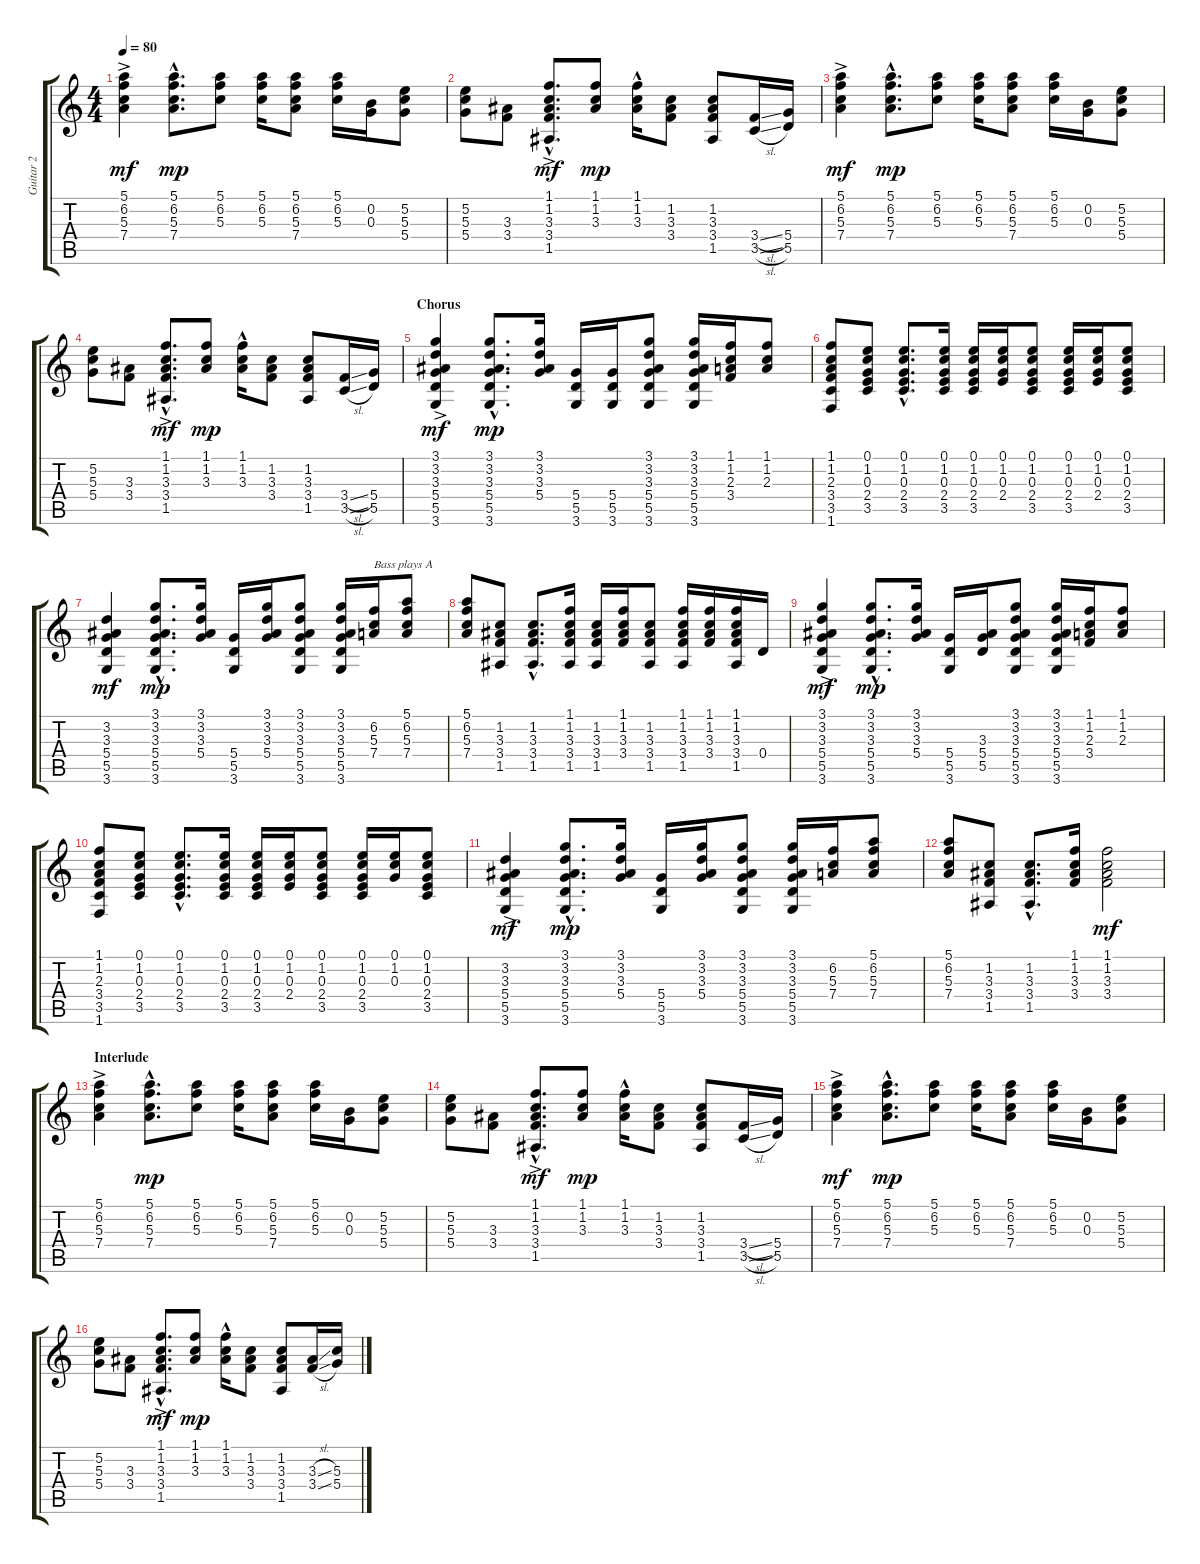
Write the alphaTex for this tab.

\track ("Guitar 2" "Guitar 2") {instrument electricguitarclean}
\staff {score tabs}
\tuning (E4 B3 G3 D3 A2 E2) {hide}
\ts (4 4)
\tempo 80
\clef g2
\ks c
(5.1{ac} 6.2{ac} 5.3{ac} 7.4{ac}).4{dy mf} (5.1{hac} 6.2{hac} 5.3{hac} 7.4{hac}).8{d dy mp} (5.1 6.2 5.3).8 (5.1 6.2 5.3).16 (5.1 6.2 5.3 7.4).8 (5.1 6.2 5.3).16 (0.2 0.3).16 (5.2 5.3 5.4).8 |
(5.2 5.3 5.4).8 (3.3 3.4).8 (1.1{hac} 1.2{hac} 3.3{hac} 3.4{hac} 1.5{ac}).8{d dy mf} (1.1 1.2 3.3).8{dy mp} (1.1{hac} 1.2 3.3).16 (1.2 3.3 3.4).8 (1.2 3.3 3.4 1.5).8 (3.4{sl} 3.5{sl}).16 (5.4 5.5).16 |
(5.1{ac} 6.2{ac} 5.3{ac} 7.4{ac}).4{dy mf} (5.1{hac} 6.2{hac} 5.3{hac} 7.4{hac}).8{d dy mp} (5.1 6.2 5.3).8 (5.1 6.2 5.3).16 (5.1 6.2 5.3 7.4).8 (5.1 6.2 5.3).16 (0.2 0.3).16 (5.2 5.3 5.4).8 |
(5.2 5.3 5.4).8 (3.3 3.4).8 (1.1{hac} 1.2{hac} 3.3{hac} 3.4{hac} 1.5{ac}).8{d dy mf} (1.1 1.2 3.3).8{dy mp} (1.1{hac} 1.2 3.3).16 (1.2 3.3 3.4).8 (1.2 3.3 3.4 1.5).8 (3.4{sl} 3.5{sl}).16 (5.4 5.5).16 |
\section ("" "Chorus")
(3.1{ac} 3.2{ac} 3.3{ac} 5.4{ac} 5.5{ac} 3.6{ac}).4{dy mf} (3.1{hac} 3.2{hac} 3.3{hac} 5.4{hac} 5.5{hac} 3.6{hac}).8{d dy mp} (3.1 3.2 3.3 5.4).16 (5.4 5.5 3.6).16 (5.4 5.5 3.6).16 (3.1 3.2 3.3 5.4 5.5 3.6).8 (3.1 3.2 3.3 5.4 5.5 3.6).16 (1.1 1.2 2.3 3.4).16 (1.1 1.2 2.3).8 |
(1.1 1.2 2.3 3.4 3.5 1.6).8 (0.1 1.2 0.3 2.4 3.5).8 (0.1{hac} 1.2{hac} 0.3{hac} 2.4{hac} 3.5{hac}).8{d} (0.1 1.2 0.3 2.4 3.5).16 (0.1 1.2 0.3 2.4 3.5).16 (0.1 1.2 0.3 2.4).16 (0.1 1.2 0.3 2.4 3.5).8 (0.1 1.2 0.3 2.4 3.5).16 (0.1 1.2 0.3 2.4).16 (0.1 1.2 0.3 2.4 3.5).8 |
(3.2 3.3 5.4 5.5 3.6).4{dy mf} (3.1{hac} 3.2{hac} 3.3{hac} 5.4{hac} 5.5{hac} 3.6{hac}).8{d dy mp} (3.1 3.2 3.3 5.4).16 (5.4 5.5 3.6).16 (3.1 3.2 3.3 5.4).16 (3.1 3.2 3.3 5.4 5.5 3.6).8 (3.1 3.2 3.3 5.4 5.5 3.6).16 (6.2 5.3 7.4).16{txt "Bass plays A"} (5.1 6.2 5.3 7.4).8 |
(5.1 6.2 5.3 7.4).8 (1.2 3.3 3.4 1.5).8 (1.2{hac} 3.3{hac} 3.4{hac} 1.5{hac}).8{d} (1.1 1.2 3.3 3.4 1.5).16 (1.2 3.3 3.4 1.5).16 (1.1 1.2 3.3 3.4).16 (1.2 3.3 3.4 1.5).8 (1.1 1.2 3.3 3.4 1.5).16 (1.1 1.2 3.3 3.4).16 (1.1 1.2 3.3 3.4 1.5).16 0.4.16 |
(3.1{ac} 3.2{ac} 3.3{ac} 5.4{ac} 5.5{ac} 3.6{ac}).4{dy mf} (3.1{hac} 3.2{hac} 3.3{hac} 5.4{hac} 5.5{hac} 3.6{hac}).8{d dy mp} (3.1 3.2 3.3 5.4).16 (5.4 5.5 3.6).16 (3.3 5.4 5.5).16 (3.1 3.2 3.3 5.4 5.5 3.6).8 (3.1 3.2 3.3 5.4 5.5 3.6).16 (1.1 1.2 2.3 3.4).16 (1.1 1.2 2.3).8 |
(1.1 1.2 2.3 3.4 3.5 1.6).8 (0.1 1.2 0.3 2.4 3.5).8 (0.1{hac} 1.2{hac} 0.3{hac} 2.4{hac} 3.5{hac}).8{d} (0.1 1.2 0.3 2.4 3.5).16 (0.1 1.2 0.3 2.4 3.5).16 (0.1 1.2 0.3 2.4).16 (0.1 1.2 0.3 2.4 3.5).8 (0.1 1.2 0.3 2.4 3.5).16 (0.1 1.2 0.3).16 (0.1 1.2 0.3 2.4 3.5).8 |
(3.2{ac} 3.3{ac} 5.4{ac} 5.5{ac} 3.6{ac}).4{dy mf} (3.1{hac} 3.2{hac} 3.3{hac} 5.4{hac} 5.5{hac} 3.6{hac}).8{d dy mp} (3.1 3.2 3.3 5.4).16 (5.4 5.5 3.6).16 (3.1 3.2 3.3 5.4).16 (3.1 3.2 3.3 5.4 5.5 3.6).8 (3.1 3.2 3.3 5.4 5.5 3.6).16 (6.2 5.3 7.4).16 (5.1 6.2 5.3 7.4).8 |
(5.1 6.2 5.3 7.4).8 (1.2 3.3 3.4 1.5).8 (1.2{hac} 3.3{hac} 3.4{hac} 1.5{hac}).8{d} (1.1 1.2 3.3 3.4).16 (1.1 1.2 3.3 3.4).2{dy mf} |
\section ("" "Interlude")
(5.1{ac} 6.2{ac} 5.3{ac} 7.4{ac}).4 (5.1{hac} 6.2{hac} 5.3{hac} 7.4{hac}).8{d dy mp} (5.1 6.2 5.3).8 (5.1 6.2 5.3).16 (5.1 6.2 5.3 7.4).8 (5.1 6.2 5.3).16 (0.2 0.3).16 (5.2 5.3 5.4).8 |
(5.2 5.3 5.4).8 (3.3 3.4).8 (1.1{hac} 1.2{hac} 3.3{hac} 3.4{hac} 1.5{ac}).8{d dy mf} (1.1 1.2 3.3).8{dy mp} (1.1{hac} 1.2 3.3).16 (1.2 3.3 3.4).8 (1.2 3.3 3.4 1.5).8 (3.4{sl} 3.5{sl}).16 (5.4 5.5).16 |
(5.1{ac} 6.2{ac} 5.3{ac} 7.4{ac}).4{dy mf} (5.1{hac} 6.2{hac} 5.3{hac} 7.4{hac}).8{d dy mp} (5.1 6.2 5.3).8 (5.1 6.2 5.3).16 (5.1 6.2 5.3 7.4).8 (5.1 6.2 5.3).16 (0.2 0.3).16 (5.2 5.3 5.4).8 |
(5.2 5.3 5.4).8 (3.3 3.4).8 (1.1{hac} 1.2{hac} 3.3{hac} 3.4{hac} 1.5{ac}).8{d dy mf} (1.1 1.2 3.3).8{dy mp} (1.1{hac} 1.2 3.3).16 (1.2 3.3 3.4).8 (1.2 3.3 3.4 1.5).8 (3.3{sl} 3.4{sl}).16 (5.3 5.4).16
